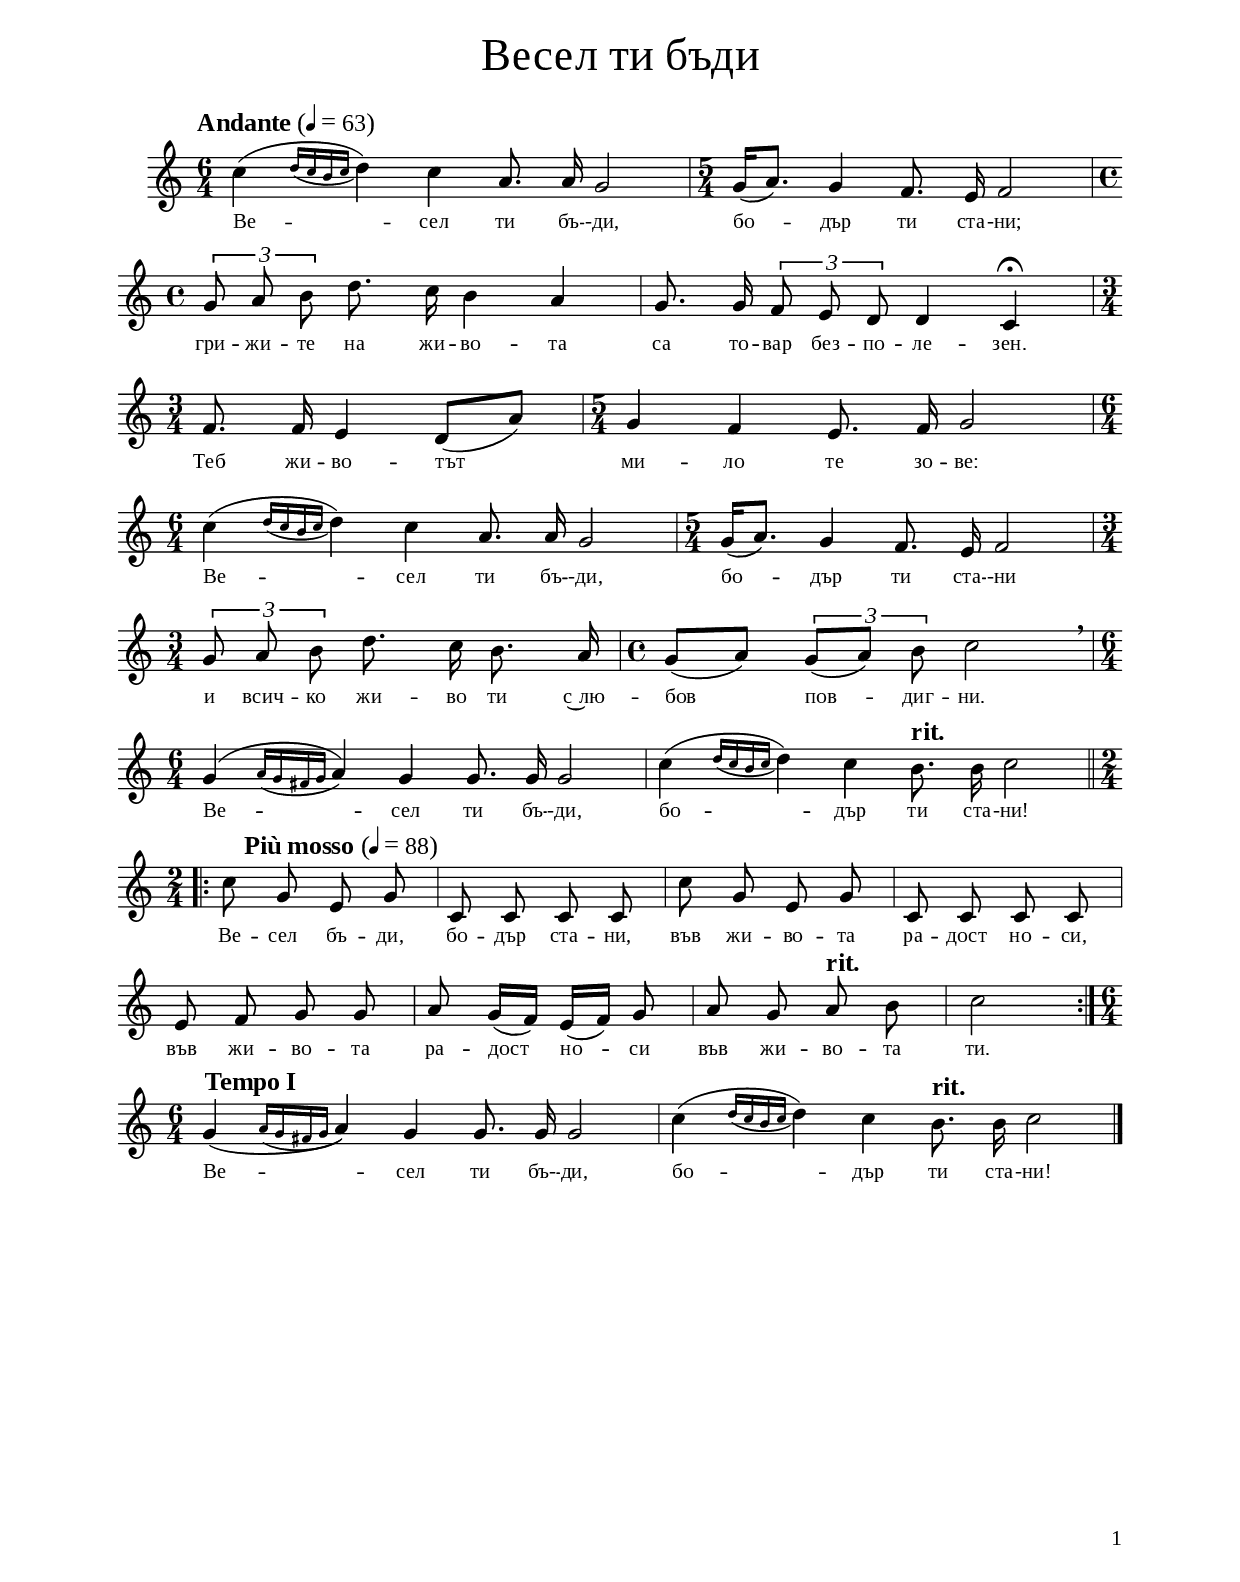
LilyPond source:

\version "2.24.4"

% include paper part and global functions
\include "include/globals.ily"

\bookpart {
  \label #'ref096
  \tocItem \markup "Весел ти бъди"

  \include "include/bookpart-paper.ily"
  \score {
    \include "include/score-layout.ily"


    \new Voice \absolute  {
      \clef treble
      \key c \major
      \time 6/4
      \tempoFunc "Andante" 4 "63"

      %\override Score.NoteSpacing.stem-spacing-correction = #-2
      c''4 ( \acciaccatura { d''16 c'' b' c'' } d''4 ) c'' \autoBeamOff a'8. a'16 g'2 |\time 5/4 g'16[( a'8. )] g'4 f'8. e'16 f'2 | \time 4/4 \break

      \tuplet 3/2 {g'8 a' b'} d''8. c''16 b'4 a'4 | g'8. g'16 \tuplet 3/2 {f'8 e'8 d'8 } d'4 c'4\fermata | \time 3/4 \break

      f'8. f'16 e'4 d'8[(a'8)] | \time 5/4 g'4 f' e'8. f'16 g'2 | \time 6/4 \break


      c''4 ( \acciaccatura { d''16[ c'' b' c'' ]} d''4 ) c'' a'8. a'16 g'2 |\time 5/4 g'16[( a'8.)] \autoBeamOff  g'4 f'8.e'16 f'2 | \time 3/4 \break


      \tuplet 3/2 {g'8 a' b'} d''8. c''16 b'8. a'16 | \time 4/4 g'8[(a'8)] \tuplet 3/2 {g'8[(a'8)] b'8} c''2 \breathe | \time 6/4 \break

      \slurUp g'4(  \acciaccatura { a'16[g' fis' g']} a'4)  \slurNeutral g'4 g'8. g'16 g'2 | c''4( \acciaccatura { d''16[ c'' b' c'' ]} d''4) c''4 \tempo "rit." b'8. b'16 c''2 | \time 2/4 \break

      \bar ".|:-||"


      \tempoFunc   "            Più mosso" 4 "88"
      c''8 g' e' g' | c' c' c' c' | c'' g' e' g' | c' c' c' c' | \break

      e' f' g' g'  | a' g'16([f']) e'([f']) g'8 | a' g' \tempo "rit." a' b' | c''2 | \bar ":|." \time 6/4 \break

      \tempo "      Tempo I"
      \once \override Slur.positions = #'(0 . -1.5)
      g'4(  \acciaccatura { a'16[g' fis' g']} a'4) g'4 g'8. g'16 g'2 | c''4( \acciaccatura { d''16[ c'' b' c'' ]} d''4) c''4 \tempo "rit." b'8. b'16 c''2 | \bar "|."
    }

    \addlyrics {
      Ве -- сел ти бъ -- "-ди," бо -- дър ти ста -- "-ни;"
      гри  -- жи -- те на жи -- во -- та
      са то -- вар без -- по -- ле -- зен.
      Теб жи -- во -- тът ми -- ло те зо -- ве:
      Ве  -- сел ти бъ -- "-ди," бо -- дър ти ста -- "-ни"
      и всич -- ко жи -- во ти с~лю -- бов пов  -- диг -- ни.
      Ве -- сел ти бъ -- "-ди," бо -- дър ти ста -- "-ни!"
      Ве -- сел бъ -- ди, бо -- дър ста -- ни,
      във жи -- во -- та ра -- дост но -- си,
      във жи -- во -- та ра -- дост но -- си
      във жи -- во -- та ти.
      Ве -- сел ти "бъ-" -- ди, бо -- дър ти ста -- "-ни!"
    }

    \header {
      title = \titleFunc #'ref_desc_7 "Весел ти бъди" "Vesel ti bădi"
    }

    \midi{}

  } % score

} % bookpart
